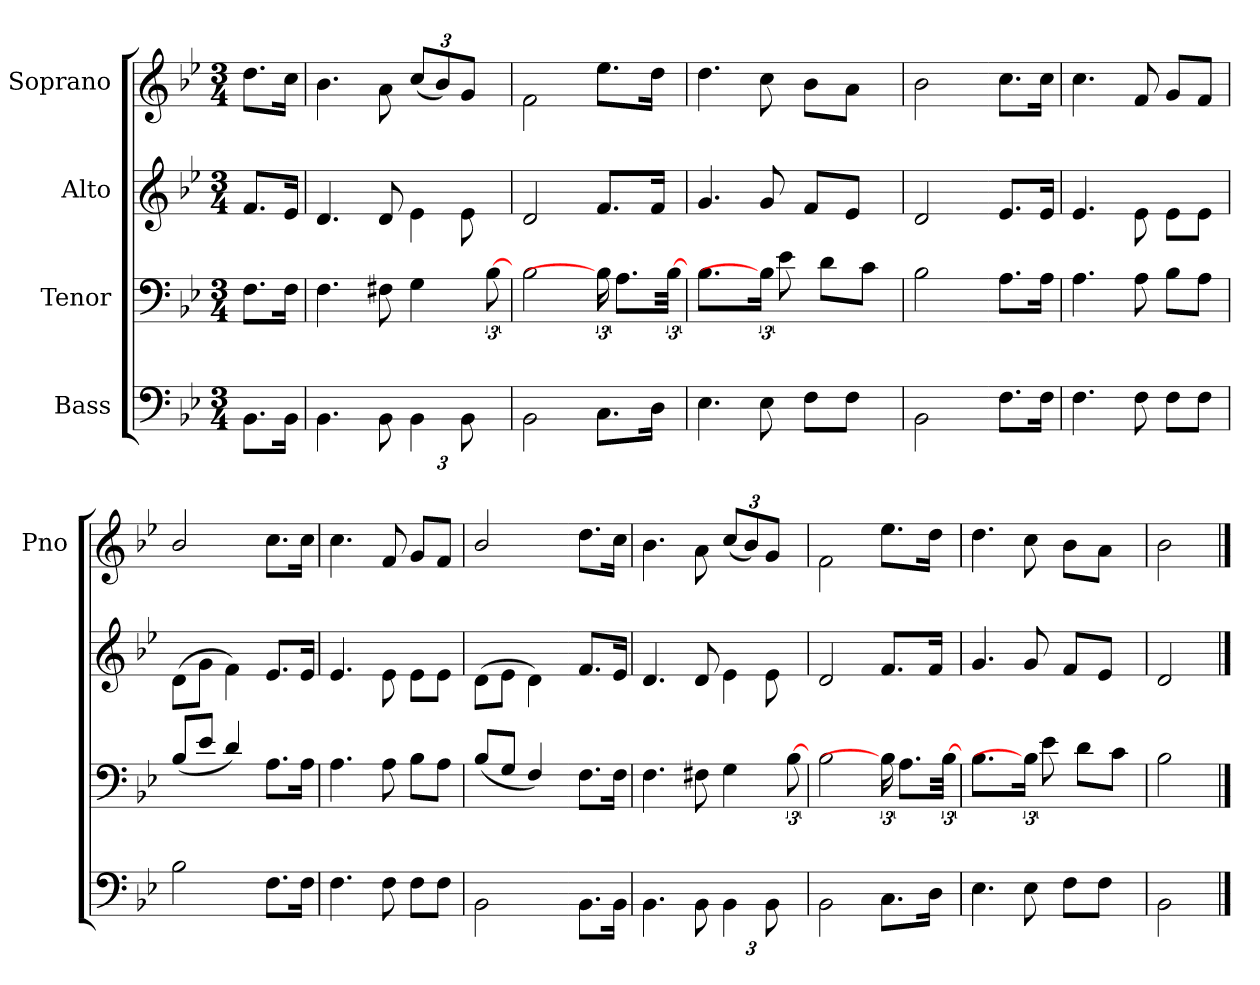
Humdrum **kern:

**kern	**kern	**kern	**kern
*part4	*part3	*part2	*part1
*staff4	*staff3	*staff2	*staff1
*I"Bass	*I"Tenor	*I"Alto	*I"Soprano
*	*	*	*I'Pno
*clefF4	*clefF4	*clefG2	*clefG2
*k[b-e-]	*k[b-e-]	*k[b-e-]	*k[b-e-]
*B-:	*B-:	*B-:	*B-:
*M3/4	*M3/4	*M3/4	*M3/4
=	=	=	=
8.BB-\L	8.F\L	8.f/L	8.dd\L
16BB-\Jk	16F\Jk	16e-/Jk	16cc\Jk
=	=	=	=
4.BB-\	4.F\	4.d/	4.b-\
8BB-\	8F#X\	8d/	8a\
*Xbrackettup	*	*Xtuplet	*Xbrackettup
6BB-\	4G\	6e-\	(>12cc/L
.	.	.	12b-/)
12BB-\	.	12e-\	12g/J
12ryy	[12B-\	12ryy	12ryy
=	=	=	=
2BB-\	2B-\	2d/	2f\
8.C\L	24B-\]	8.f/L	8.ee-\L
.	8.A\L	.	.
16D\Jk	.	16f/Jk	16dd\Jk
.	[48B-\Jk	.	.
=	=	=	=
4.E-\	4.B-\	4.g/	4.dd\
8E-\	24B-\Jk]	8g/	8cc\
.	8e-\	.	.
8F\L	.	8f/L	8b-\L
.	8d\L	.	.
8F\J	.	8e-/J	8a\J
.	8c\J	.	.
24ryy	.	24ryy	24ryy
=	=	=	=
2BB-\	2B-\	2d/	2b-\
=-	=-	=-	=-
8.F\L	8.A\L	8.e-/L	8.cc\L
16F\Jk	16A\Jk	16e-/Jk	16cc\Jk
=	=	=	=
4.F\	4.A\	4.e-/	4.cc\
8F\	8A\	8e-\	8f/
8F\L	8B-\L	8e-\L	8g/L
8F\J	8A\J	8e-\J	8f/J
=	=	=	=
2B-\	(>8B-/L	(<8d\L	2b-/
.	8e-/J	8g\J	.
.	4d/)	4f\)	.
8.F\L	8.A\L	8.e-/L	8.cc\L
16F\Jk	16A\Jk	16e-/Jk	16cc\Jk
=	=	=	=
4.F\	4.A\	4.e-/	4.cc\
8F\	8A\	8e-\	8f/
8F\L	8B-\L	8e-\L	8g/L
8F\J	8A\J	8e-\J	8f/J
=	=	=	=
2BB-\	(>8B-/L	(<8d\L	2b-/
.	8G/J	8e-\J	.
.	4F/)	4d\)	.
=-	=-	=-	=-
8.BB-\L	8.F\L	8.f/L	8.dd\L
16BB-\Jk	16F\Jk	16e-/Jk	16cc\Jk
=	=	=	=
4.BB-\	4.F\	4.d/	4.b-\
8BB-\	8F#X\	8d/	8a\
6BB-\	4G\	6e-\	(>12cc/L
.	.	.	12b-/)
12BB-\	.	12e-\	12g/J
12ryy	[12B-\	12ryy	12ryy
=	=	=	=
2BB-\	2B-\	2d/	2f\
8.C\L	24B-\]	8.f/L	8.ee-\L
.	8.A\L	.	.
16D\Jk	.	16f/Jk	16dd\Jk
.	[48B-\Jk	.	.
=	=	=	=
4.E-\	4.B-\	4.g/	4.dd\
8E-\	24B-\Jk]	8g/	8cc\
.	8e-\	.	.
8F\L	.	8f/L	8b-\L
.	8d\L	.	.
8F\J	.	8e-/J	8a\J
.	8c\J	.	.
24ryy	.	24ryy	24ryy
=	=	=	=
2BB-\	2B-\	2d/	2b-\
==	==	==	==
*-	*-	*-	*-
